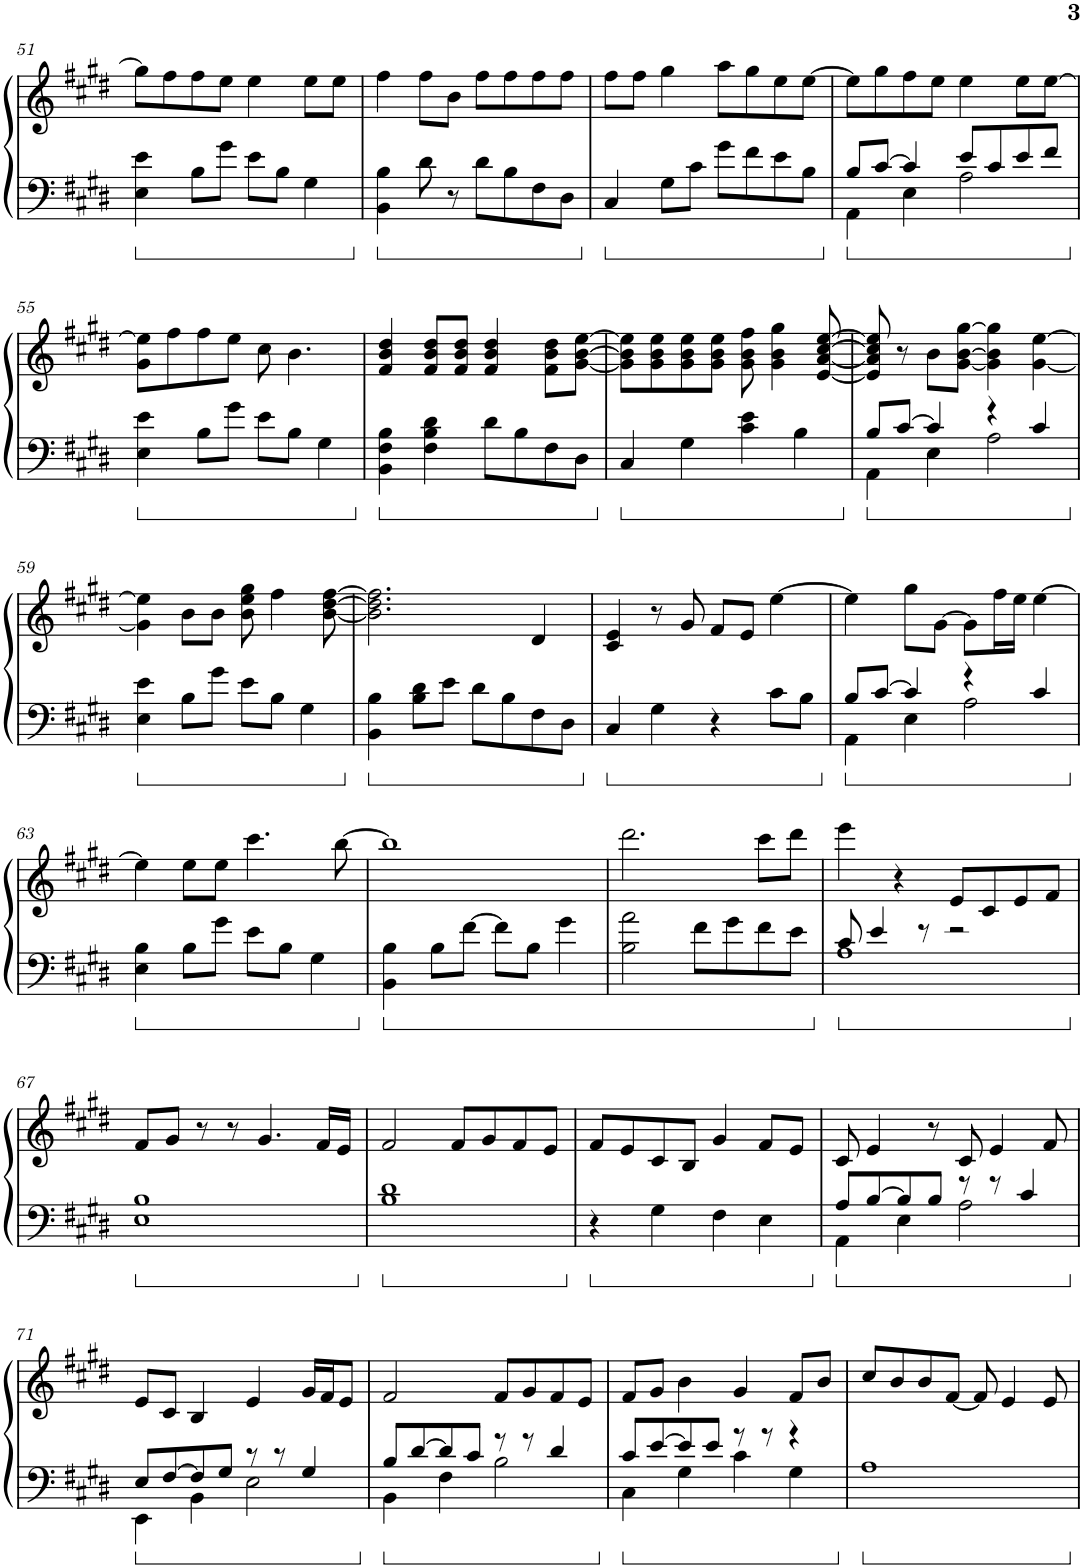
**kern	**kern
*part1	*part1
*staff2	*staff1
*I"Piano	*
*I'Pno.	*
!!LO:PB:g=z
*clefF4	*clefG2
*k[f#c#g#d#]	*k[f#c#g#d#]
*M4/4	*M4/4
=51	=51
4E\ 4e\	8gg#\L]
.	8ff#\
8B\L	8ff#\
8g#\J	8ee\J
8e\L	4ee\
8B\J	.
4G#\	8ee\L
.	8ee\J
=52	=52
4BB\ 4B\	4ff#\
8d#\	8ff#\L
8r	8b\J
8d#\L	8ff#\L
8B\	8ff#\
8F#\	8ff#\
8D#\J	8ff#\J
=53	=53
4C#/	8ff#\L
.	8ff#\J
8G#\L	4gg#\
8c#\J	.
8g#\L	8aa\L
8f#\	8gg#\
8e\	8ee\
8B\J	[8ee\J
=54	=54
*^	*
8B/L	4AA\	8ee\L]
[8c#/J	.	8gg#\
4c#/]	4E\	8ff#\
.	.	8ee\J
8e/L	2A\	4ee\
8c#/	.	.
8e/	.	8ee\L
8f#/J	.	[8ee\J
*v	*v	*
!!LO:LB:g=z
=55	=55
4E\ 4e\	8g#\ 8ee\]L
.	8ff#\
8B\L	8ff#\
8g#\J	8ee\J
8e\L	8cc#\
8B\J	4.b\
4G#\	.
=56	=56
4BB\ 4F#\ 4B\	4f#/ 4b/ 4dd#/
4F#\ 4B\ 4d#\	8f#/ 8b/ 8dd#/L
.	8f#/ 8b/ 8dd#/J
8d#\L	4f#/ 4b/ 4dd#/
8B\	.
8F#\	8f#\ 8b\ 8dd#\L
8D#\J	[8g#\ [8b\ [8ee\J
=57	=57
4C#/	8g#\] 8b\] 8ee\]L
.	8g#\ 8b\ 8ee\
4G#\	8g#\ 8b\ 8ee\
.	8g#\ 8b\ 8ee\J
4c#\ 4e\	8g#\ 8b\ 8ff#\
.	4g#\ 4b\ 4gg#\
4B\	.
.	[8e/ [8a/ [8cc#/ [8ee/
=58	=58
*^	*
8B/L	4AA\	8e/] 8a/] 8cc#/] 8ee/]
[8c#/J	.	8r
4c#/]	4E\	8b\L
.	.	[8g#\ [8b\ [8gg#\J
4r	2A\	4g#\] 4b\] 4gg#\]
4c#/	.	[4g#\ [4ee\
*v	*v	*
!!LO:LB:g=z
=59	=59
4E\ 4e\	4g#\] 4ee\]
8B\L	8b\L
8g#\J	8b\J
8e\L	8b\ 8ee\ 8gg#\
8B\J	4ff#\
4G#\	.
.	[8b\ [8dd#\ [8ff#\
=60	=60
4BB\ 4B\	2.b\] 2.dd#\] 2.ff#\]
8B\ 8d#\L	.
8e\J	.
8d#\L	.
8B\	.
8F#\	4d#/
8D#\J	.
=61	=61
4C#/	4c#/ 4e/
4G#\	8r
.	8g#/
4r	8f#/L
.	8e/J
8c#\L	[4ee\
8B\J	.
=62	=62
*^	*
8B/L	4AA\	4ee\]
[8c#/J	.	.
4c#/]	4E\	8gg#\L
.	.	[8g#\J
4r	2A\	8g#\L]
.	.	16ff#\L
.	.	16ee\JJ
4c#/	.	[4ee\
*v	*v	*
!!LO:LB:g=z
=63	=63
4E\ 4B\	4ee\]
8B\L	8ee\L
8g#\J	8ee\J
8e\L	4.ccc#\
8B\J	.
4G#\	.
.	[8bb\
=64	=64
4BB\ 4B\	1bb]
8B\L	.
[8f#\J	.
8f#\L]	.
8B\J	.
4g#\	.
=65	=65
2B\ 2a\	2.ddd#\
8f#\L	.
8g#\	.
8f#\	8ccc#\L
8e\J	8ddd#\J
=66	=66
*^	*
8c#/	1A	4eee\
4e/	.	.
.	.	4r
8r	.	.
2r	.	8e/L
.	.	8c#/
.	.	8e/
.	.	8f#/J
*v	*v	*
!!LO:LB:g=z
=67	=67
1E 1B	8f#/L
.	8g#/J
.	8r
.	8r
.	4.g#/
.	16f#/LL
.	16e/JJ
=68	=68
1B 1d#	2f#/
.	8f#/L
.	8g#/
.	8f#/
.	8e/J
=69	=69
4r	8f#/L
.	8e/
4G#\	8c#/
.	8B/J
4F#\	4g#/
4E\	8f#/L
.	8e/J
=70	=70
*^	*
8A/L	4AA\	8c#/
[8B/	.	4e/
8B/]	4E\	.
8B/J	.	8r
8r	2A\	8c#/
8r	.	4e/
4c#/	.	.
.	.	8f#/
!!LO:LB:g=z
=71	=71	=71
8E/L	4EE\	8e/L
[8F#/	.	8c#/J
8F#/]	4BB\	4B/
8G#/J	.	.
8r	2E\	4e/
8r	.	.
4G#/	.	16g#/LL
.	.	16f#/J
.	.	8e/J
=72	=72	=72
8B/L	4BB\	2f#/
[8d#/	.	.
8d#/]	4F#\	.
8c#/J	.	.
8r	2B\	8f#/L
8r	.	8g#/
4d#/	.	8f#/
.	.	8e/J
=73	=73	=73
8c#/L	4C#\	8f#/L
[8e/	.	8g#/J
8e/]	4G#\	4b\
8e/J	.	.
8r	4c#\	4g#/
8r	.	.
4r	4G#\	8f#/L
.	.	8b/J
*v	*v	*
=74	=74
1A	8cc#/L
.	8b/
.	8b/
.	[8f#/J
.	8f#/]
.	4e/
.	8e/
=	=
*-	*-
